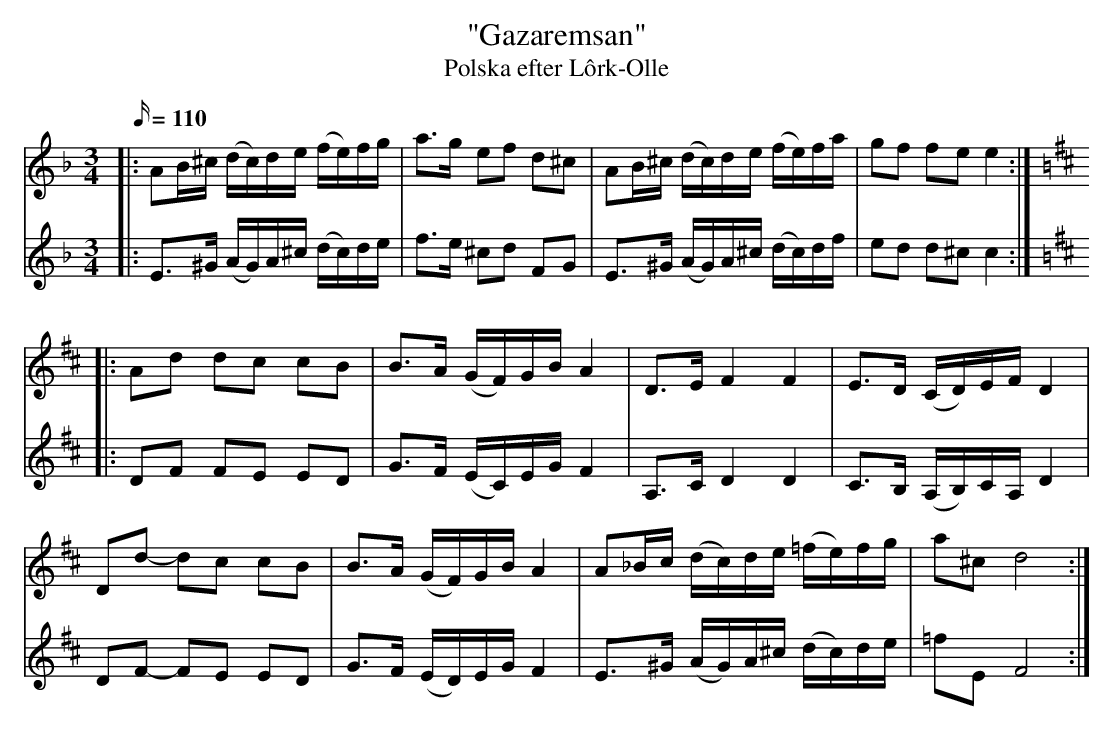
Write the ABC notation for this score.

X:1
T: "Gazaremsan"
T: Polska efter Lôrk-Olle
M: 3/4
L: 1/16
Q: 110
K: Dm
V: 1
|: A2B^c (dc)de (fe)fg | a3g e2f2 d2^c2 | A2B^c (dc)de (fe)fa | g2f2 f2e2 e4 :|
K: D
|: A2d2 d2c2 c2B2 | B3A (GF)GB A4 | D3E F4 F4 | E3D (CD)EF D4 |
D2d2- d2c2 c2B2 | B3A (GF)GB A4 | A2_Bc (dc)de (=fe)fg | a2^c2 d8 :|
V: 2
|: E3^G (AG)A^c (dc)de | f3e ^c2d2 F2G2 | E3^G (AG)A^c (dc)df | e2d2 d2^c2 c4 :|
K: D
|: D2F2 F2E2 E2D2 | G3F (EC)EG F4 | A,3C D4 D4 | C3B, (A,B,)CA, D4 |
D2F2- F2E2 E2D2 | G3F (ED)EG F4 | E3^G (AG)A^c (dc)de | =f2E2 F8 :|
